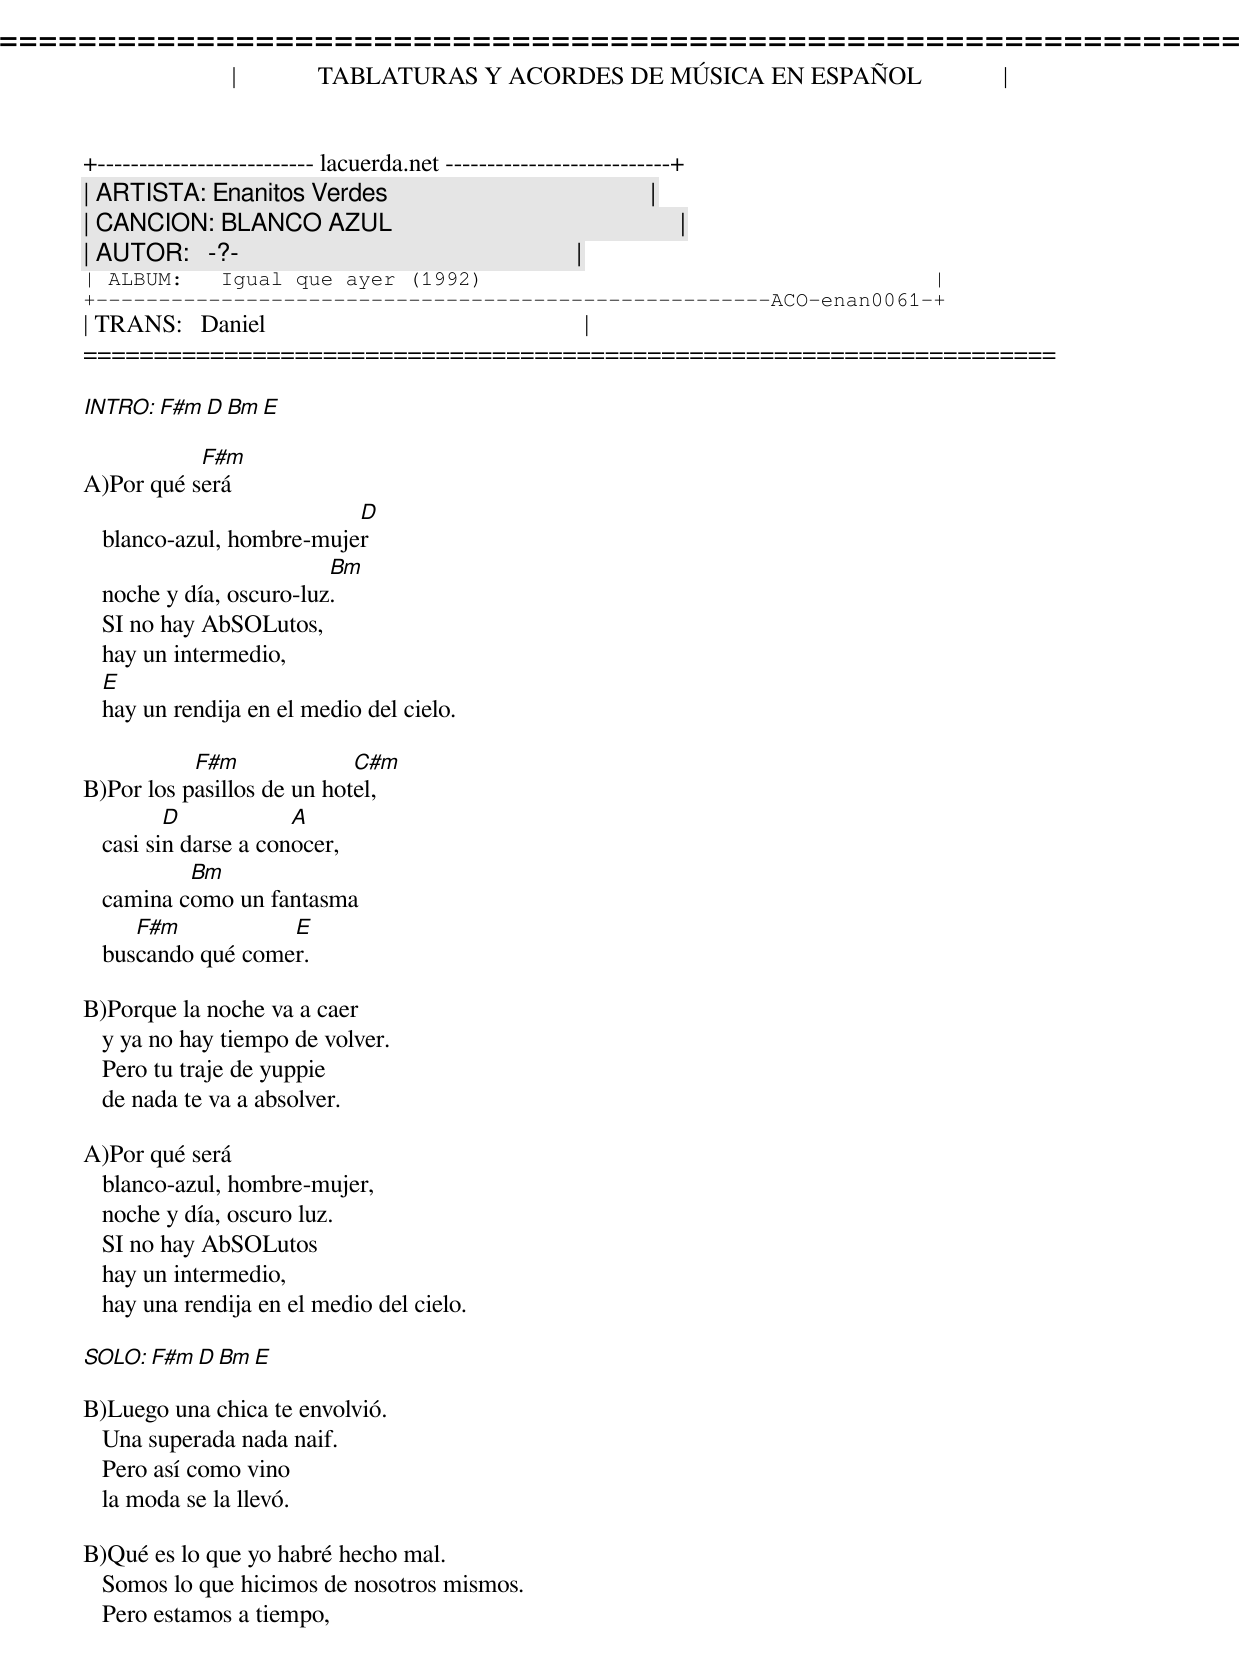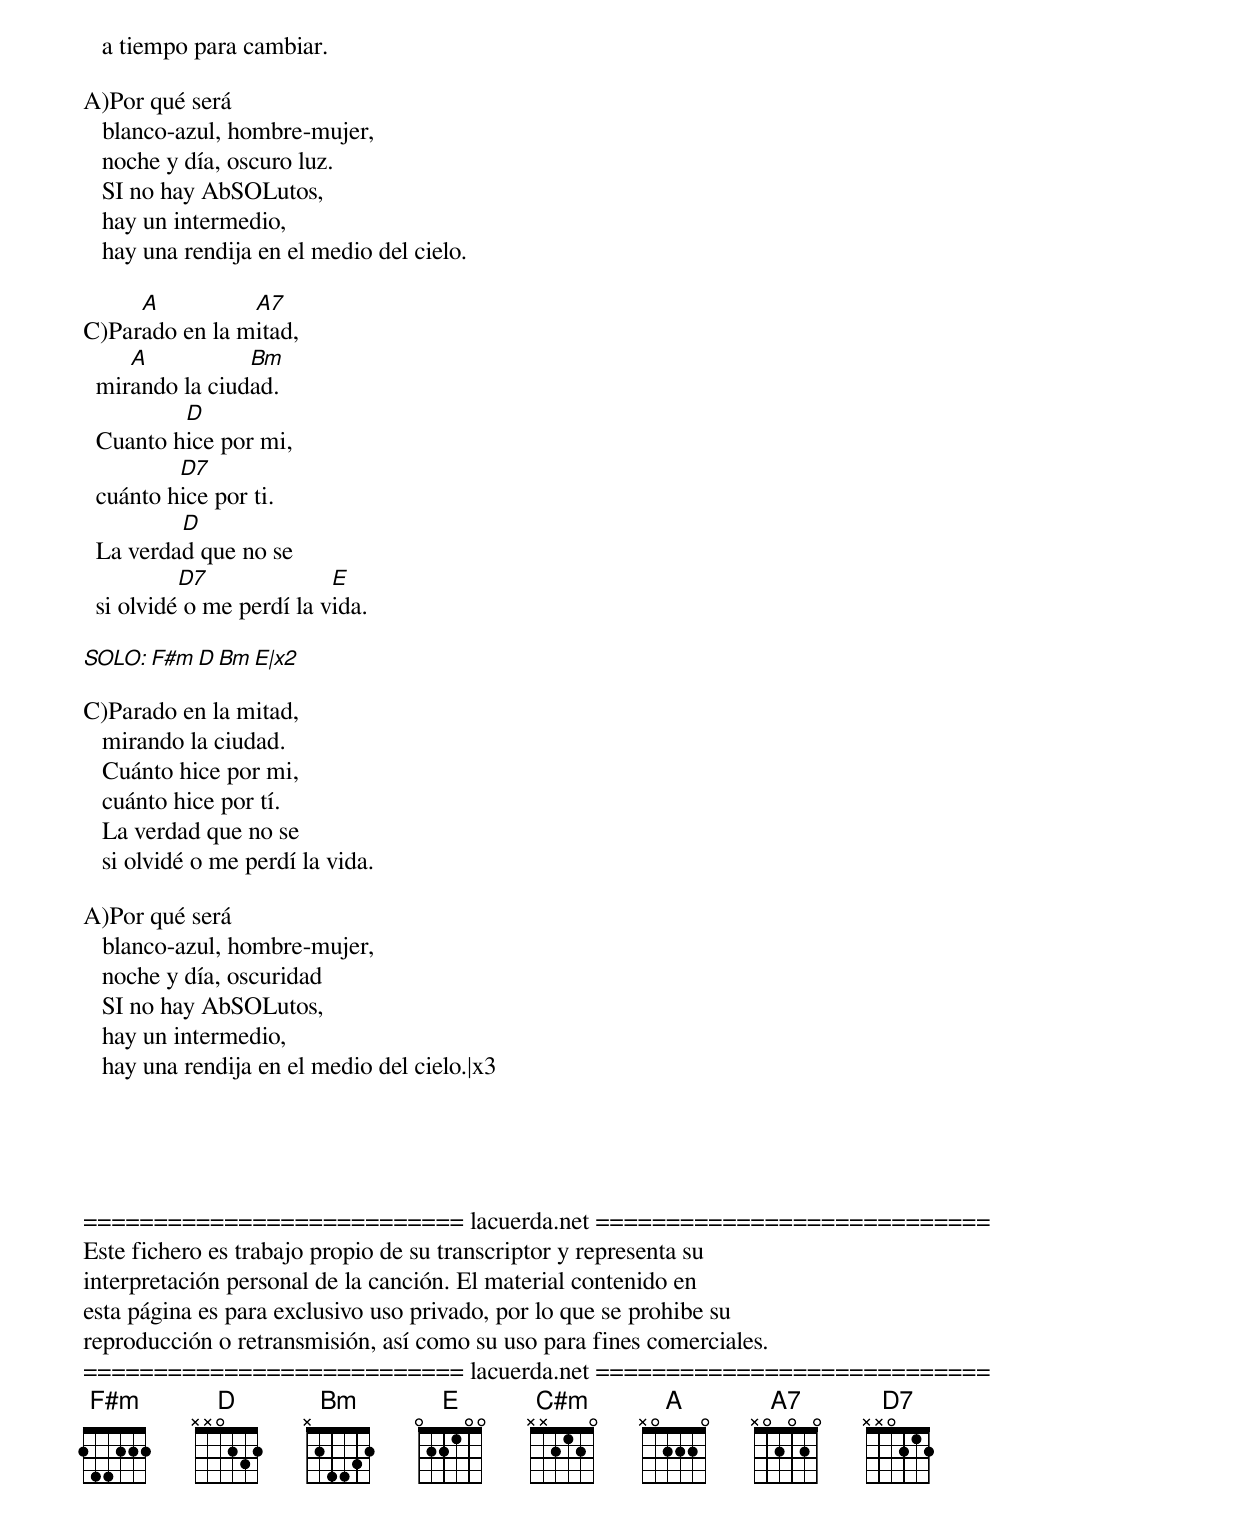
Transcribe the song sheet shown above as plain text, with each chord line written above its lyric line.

=====================================================================
|             TABLATURAS Y ACORDES DE MÚSICA EN ESPAÑOL             |
+-------------------------- lacuerda.net ---------------------------+
| ARTISTA: Enanitos Verdes                                          |
| CANCION: BLANCO AZUL                                              |
| AUTOR:   -?-                                                      |
| ALBUM:   Igual que ayer (1992)                                    |
+------------------------------------------------------ACO-enan0061-+
| TRANS:   Daniel                                                   |
=====================================================================

INTRO: F#m D Bm E

           F#m
A)Por qué será
                           D
   blanco-azul, hombre-mujer
                          Bm
   noche y día, oscuro-luz.
   SI no hay AbSOLutos,
   hay un intermedio,
   E
   hay un rendija en el medio del cielo.

           F#m              C#m
B)Por los pasillos de un hotel,
          D            A
   casi sin darse a conocer,
           Bm
   camina como un fantasma
      F#m           E
   buscando qué comer.

B)Porque la noche va a caer
   y ya no hay tiempo de volver.
   Pero tu traje de yuppie
   de nada te va a absolver.

A)Por qué será
   blanco-azul, hombre-mujer,
   noche y día, oscuro luz.
   SI no hay AbSOLutos
   hay un intermedio,
   hay una rendija en el medio del cielo.

SOLO: F#m D Bm E

B)Luego una chica te envolvió.
   Una superada nada naif.
   Pero así como vino
   la moda se la llevó.

B)Qué es lo que yo habré hecho mal.
   Somos lo que hicimos de nosotros mismos.
   Pero estamos a tiempo,
   a tiempo para cambiar.

A)Por qué será
   blanco-azul, hombre-mujer,
   noche y día, oscuro luz.
   SI no hay AbSOLutos,
   hay un intermedio,
   hay una rendija en el medio del cielo.

     A          A7
C)Parado en la mitad,
     A           Bm
  mirando la ciudad.
          D
  Cuanto hice por mi,
          D7
  cuánto hice por ti.
          D
  La verdad que no se
           D7              E
  si olvidé o me perdí la vida.

SOLO:   F#m D Bm E|x2

C)Parado en la mitad,
   mirando la ciudad.
   Cuánto hice por mi,
   cuánto hice por tí.
   La verdad que no se
   si olvidé o me perdí la vida.

A)Por qué será
   blanco-azul, hombre-mujer,
   noche y día, oscuridad
   SI no hay AbSOLutos,
   hay un intermedio,
   hay una rendija en el medio del cielo.|x3



F#m: 244222
D: XX0232
D7: XX0212
C#m: X46654
A: X02220
E: 022100
A7: X02020


=========================== lacuerda.net ============================
Este fichero es trabajo propio de su transcriptor y representa su
interpretación personal de la canción. El material contenido en
esta página es para exclusivo uso privado, por lo que se prohibe su
reproducción o retransmisión, así como su uso para fines comerciales.
=========================== lacuerda.net ============================
